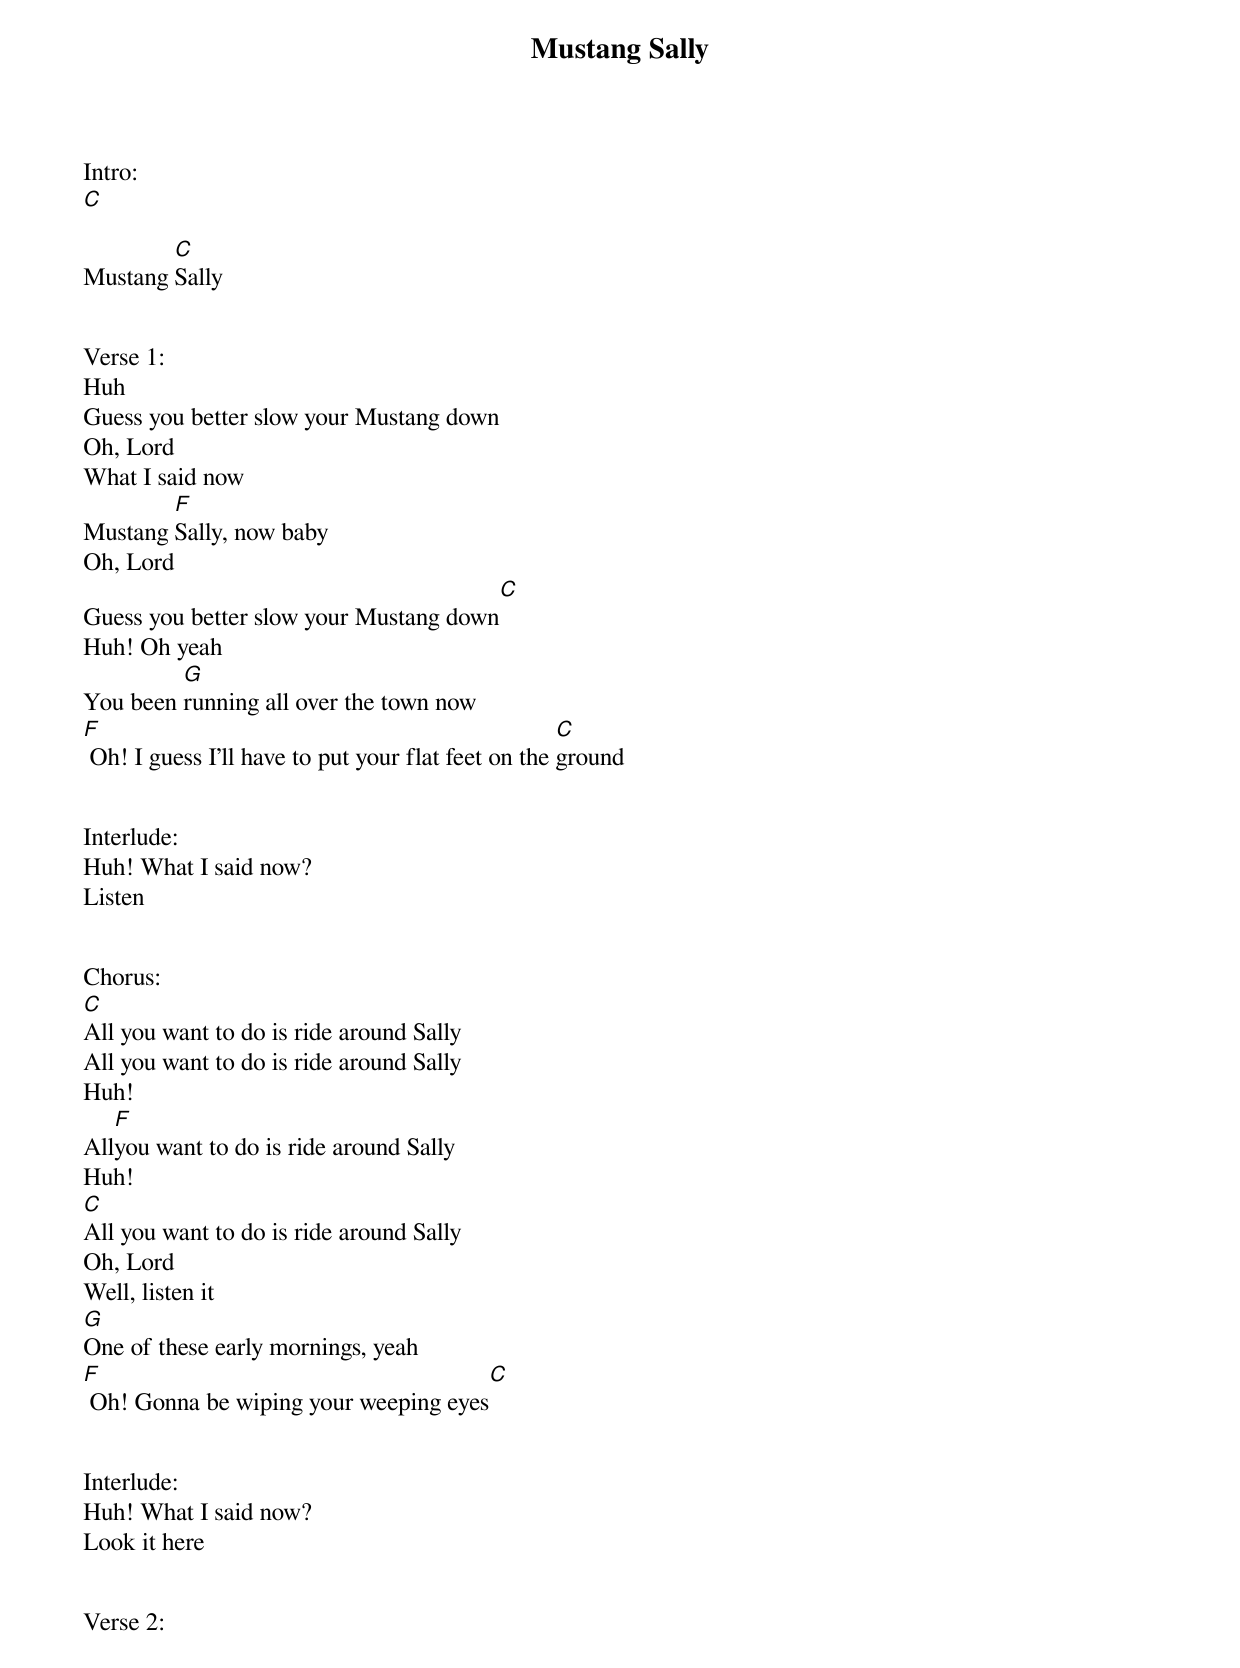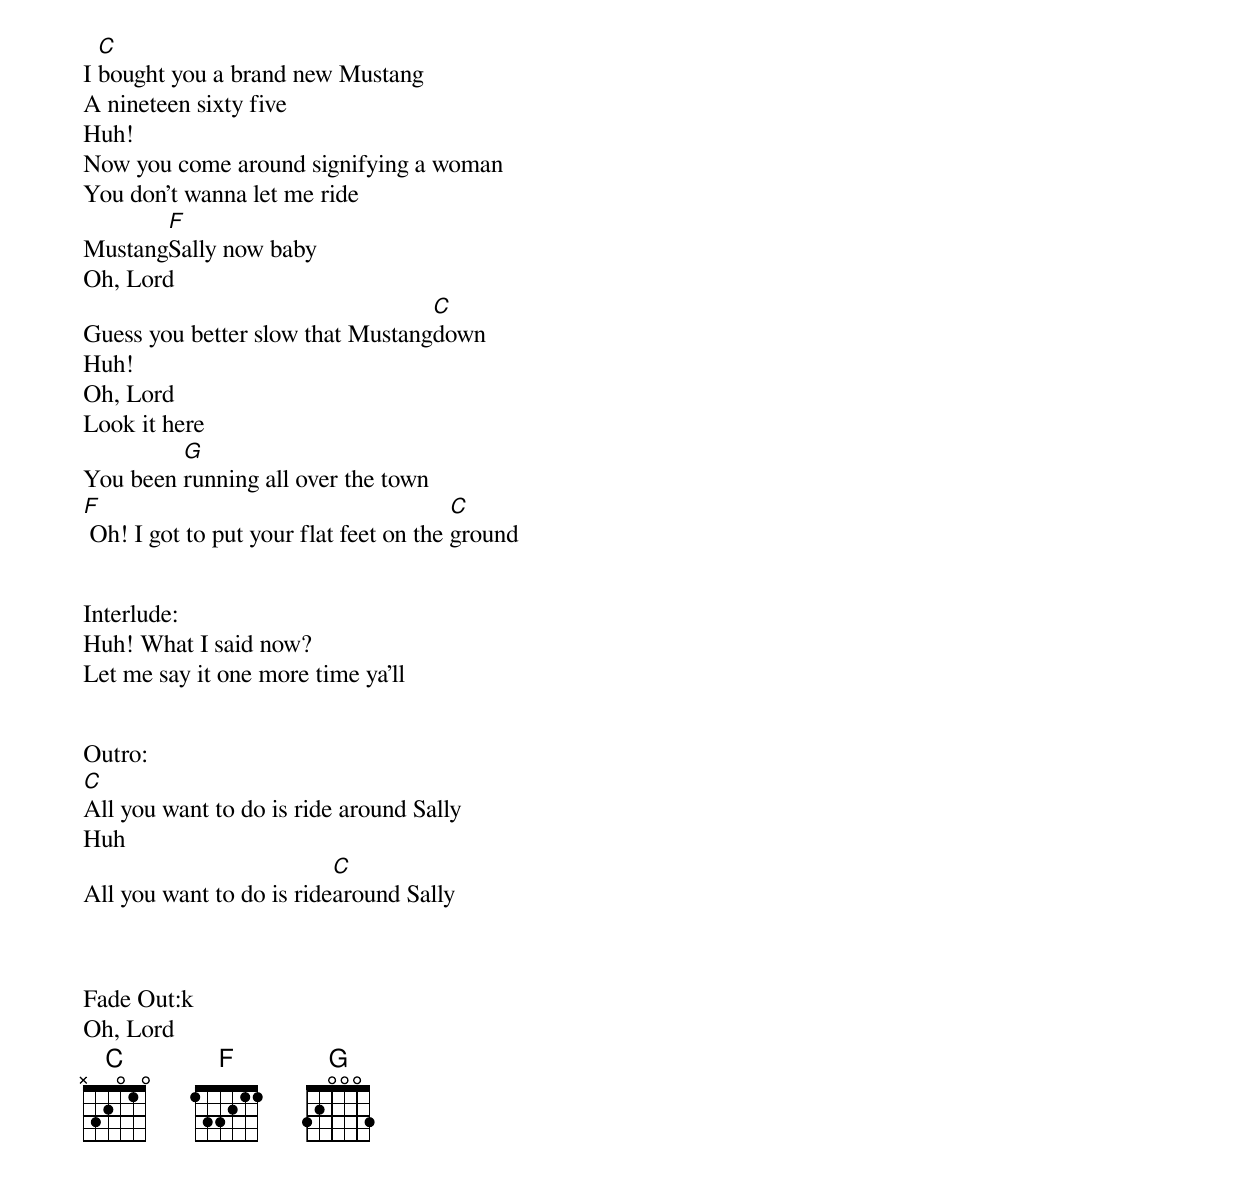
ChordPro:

{title:Mustang Sally}
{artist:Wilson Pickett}
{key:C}
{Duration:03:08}
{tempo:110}
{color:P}

Intro:
[C]

Mustang [C]Sally


Verse 1:
Huh
Guess you better slow your Mustang down
Oh, Lord
What I said now
Mustang [F]Sally, now baby
Oh, Lord
Guess you better slow your Mustang down[C]
Huh! Oh yeah
You been [G]running all over the town now
[F] Oh! I guess I'll have to put your flat feet on the [C]ground


Interlude:
Huh! What I said now?
Listen


Chorus:
[C]All you want to do is ride around Sally
All you want to do is ride around Sally
Huh!
All[F]you want to do is ride around Sally
Huh!
[C]All you want to do is ride around Sally
Oh, Lord
Well, listen it
[G]One of these early mornings, yeah
[F] Oh! Gonna be wiping your weeping eyes[C]


Interlude:
Huh! What I said now?
Look it here


Verse 2:
I [C]bought you a brand new Mustang
A nineteen sixty five
Huh!
Now you come around signifying a woman
You don't wanna let me ride
Mustang[F]Sally now baby
Oh, Lord
Guess you better slow that Mustang[C]down
Huh!
Oh, Lord
Look it here
You been [G]running all over the town
[F] Oh! I got to put your flat feet on the [C]ground


Interlude:
Huh! What I said now?
Let me say it one more time ya'll


Outro:
[C]All you want to do is ride around Sally
Huh
All you want to do is ride[C]around Sally



Fade Out:k
Oh, Lord
